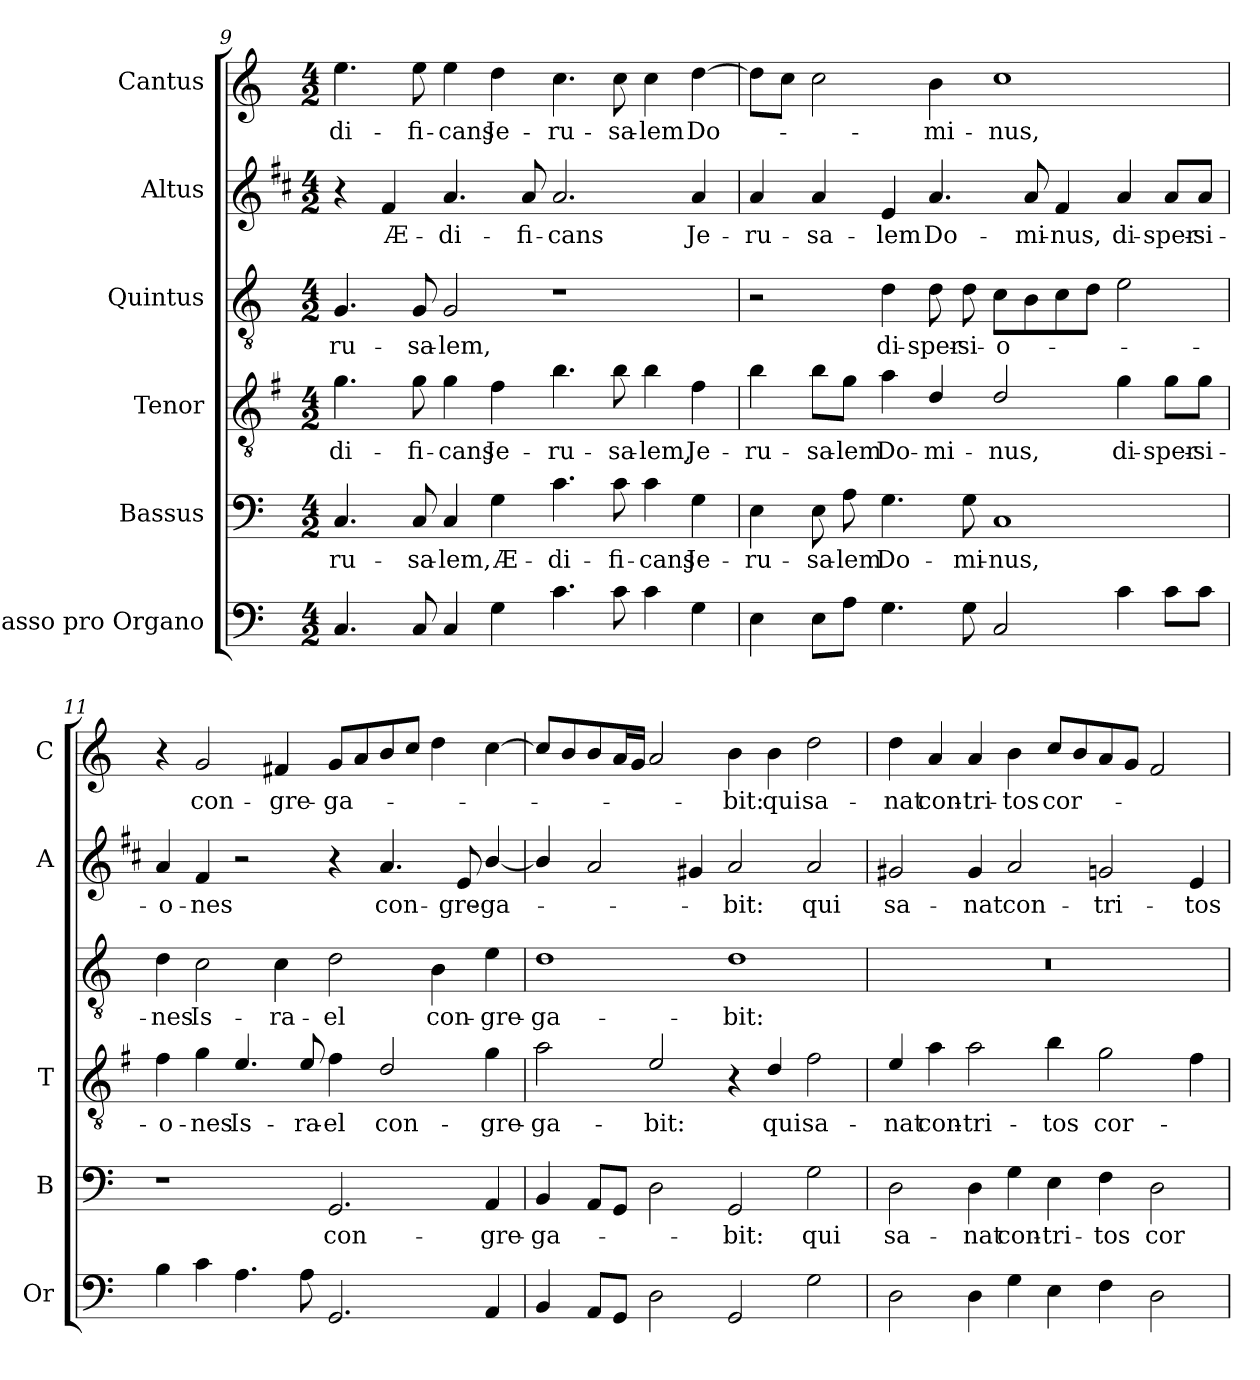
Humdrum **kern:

**kern	**kern	**text	**kern	**text	**kern	**text	**kern	**text	**kern	**text
*part6	*part5	*part5	*part4	*part4	*part3	*part3	*part2	*part2	*part1	*part1
*staff6	*staff5	*staff5	*staff4	*staff4	*staff3	*staff3	*staff2	*staff2	*staff1	*staff1
*I"Basso pro Organo	*I"Bassus	*	*I"Tenor	*	*I"Quintus	*	*I"Altus	*	*I"Cantus	*
*I'Or	*I'B	*	*I'T	*	*	*	*I'A	*	*I'C	*
*clefF4	*clefF4	*	*clefGv2	*	*clefGv2	*	*clefG2	*	*clefG2	*
*	*	*	*ITrd4c7	*	*	*	*ITrd1c2	*	*	*
*k[]	*k[]	*	*k[]	*	*k[]	*	*k[]	*	*k[]	*
*C:	*C:	*	*C:	*	*C:	*	*C:	*	*C:	*
*M4/2	*M4/2	*	*M4/2	*	*M4/2	*	*M4/2	*	*M4/2	*
=9	=9	=9	=9	=9	=9	=9	=9	=9	=9	=9
!	!	!LO:LY:b	!	!LO:LY:b	!	!LO:LY:b	!	!	!	!LO:LY:b
4.C/	4.C/	-ru-	4.c\	-di-	4.G/	-ru-	4r	.	4.ee\	-di-
!	!	!	!	!	!	!	!	!LO:LY:b	!	!
.	.	.	.	.	.	.	4e/	Æ-	.	.
!	!	!LO:LY:b	!	!LO:LY:b	!	!LO:LY:b	!	!	!	!LO:LY:b
8C/	8C/	-sa-	8c\	-fi-	8G/	-sa-	.	.	8ee\	-fi-
!	!	!LO:LY:b	!	!LO:LY:b	!	!LO:LY:b	!	!LO:LY:b	!	!LO:LY:b
4C/	4C/	-lem,	4c\	-cans	2G/	-lem,	4.g/	-di-	4ee\	-cans
!	!	!LO:LY:b	!	!LO:LY:b	!	!	!	!	!	!LO:LY:b
4G\	4G\	Æ-	4B\	Je-	.	.	.	.	4dd\	Je-
!	!	!	!	!	!	!	!	!LO:LY:b	!	!
.	.	.	.	.	.	.	8g/	-fi-	.	.
!	!	!LO:LY:b	!	!LO:LY:b	!	!	!	!LO:LY:b	!	!LO:LY:b
4.c\	4.c\	-di-	4.e\	-ru-	1r	.	2.g/	-cans	4.cc\	-ru-
!	!	!LO:LY:b	!	!LO:LY:b	!	!	!	!	!	!LO:LY:b
8c\	8c\	-fi-	8e\	-sa-	.	.	.	.	8cc\	-sa-
!	!	!LO:LY:b	!	!LO:LY:b	!	!	!	!	!	!LO:LY:b
4c\	4c\	-cans	4e\	-lem,	.	.	.	.	4cc\	-lem
!	!	!LO:LY:b	!	!LO:LY:b	!	!	!	!LO:LY:b	!	!LO:LY:b
4G\	4G\	Je-	4B\	Je-	.	.	4g/	Je-	[4dd\	Do-
!!LO:PB:g=z
=10	=10	=10	=10	=10	=10	=10	=10	=10	=10	=10
!	!	!LO:LY:b	!	!LO:LY:b	!	!	!	!LO:LY:b	!	!
4E\	4E\	-ru-	4e\	-ru-	2r	.	4g/	-ru-	8dd\L]	.
.	.	.	.	.	.	.	.	.	8cc\J	.
!	!	!LO:LY:b	!	!LO:LY:b	!	!	!	!LO:LY:b	!	!
8E\L	8E\	-sa-	8e\L	-sa-	.	.	4g/	-sa-	2cc\	.
!	!	!LO:LY:b	!	!LO:LY:b	!	!	!	!	!	!
8A\J	8A\	-lem	8c\J	-lem	.	.	.	.	.	.
!	!	!LO:LY:b	!	!LO:LY:b	!	!LO:LY:b	!	!LO:LY:b	!	!
4.G\	4.G\	Do-	4d\	Do-	4d\	di-	4d/	-lem	.	.
!	!	!	!	!LO:LY:b	!	!LO:LY:b	!	!LO:LY:b	!	!LO:LY:b
.	.	.	4G/	-mi-	8d\	-sper-	4.g/	Do-	4b\	-mi-
!	!	!LO:LY:b	!	!	!	!LO:LY:b	!	!	!	!
8G\	8G\	-mi-	.	.	8d\	-si-	.	.	.	.
!	!	!LO:LY:b	!	!LO:LY:b	!	!LO:LY:b	!	!	!	!LO:LY:b
2C/	1C	-nus,	2G/	-nus,	8c\L	-o-	.	.	1cc	-nus,
!	!	!	!	!	!	!	!	!LO:LY:b	!	!
.	.	.	.	.	8B\	.	8g/	-mi-	.	.
!	!	!	!	!	!	!	!	!LO:LY:b	!	!
.	.	.	.	.	8c\	.	4e/	-nus,	.	.
.	.	.	.	.	8d\J	.	.	.	.	.
!	!	!	!	!LO:LY:b	!	!	!	!LO:LY:b	!	!
4c\	.	.	4c\	di-	2e\	.	4g/	di-	.	.
!	!	!	!	!LO:LY:b	!	!	!	!LO:LY:b	!	!
8c\L	.	.	8c\L	-sper-	.	.	8g/L	-sper-	.	.
!	!	!	!	!LO:LY:b	!	!	!	!LO:LY:b	!	!
8c\J	.	.	8c\J	-si-	.	.	8g/J	-si-	.	.
=11	=11	=11	=11	=11	=11	=11	=11	=11	=11	=11
!	!	!	!	!LO:LY:b	!	!LO:LY:b	!	!LO:LY:b	!	!
4B\	1r	.	4B\	-o-	4d\	-nes	4g/	-o-	4r	.
!	!	!	!	!LO:LY:b	!	!LO:LY:b	!	!LO:LY:b	!	!LO:LY:b
4c\	.	.	4c\	-nes	2c\	Is-	4e/	-nes	2g/	con-
!	!	!	!	!LO:LY:b	!	!	!	!	!	!
4.A\	.	.	4.A/	Is-	.	.	2r	.	.	.
!	!	!	!	!	!	!LO:LY:b	!	!	!	!LO:LY:b
.	.	.	.	.	4c\	-ra-	.	.	4f#X/	-gre-
!	!	!	!	!LO:LY:b	!	!	!	!	!	!
8A\	.	.	8A/	-ra-	.	.	.	.	.	.
!	!	!LO:LY:b	!	!LO:LY:b	!	!LO:LY:b	!	!	!	!LO:LY:b
2.GG/	2.GG/	con-	4B\	-el	2d\	-el	4r	.	8g/L	-ga-
.	.	.	.	.	.	.	.	.	8a/	.
!	!	!	!	!LO:LY:b	!	!	!	!LO:LY:b	!	!
.	.	.	2G/	con-	.	.	4.g/	con-	8b/	.
.	.	.	.	.	.	.	.	.	8cc/J	.
!	!	!	!	!	!	!LO:LY:b	!	!	!	!
.	.	.	.	.	4B\	con-	.	.	4dd\	.
!	!	!	!	!	!	!	!	!LO:LY:b	!	!
.	.	.	.	.	.	.	8d/	-gre-	.	.
!	!	!LO:LY:b	!	!LO:LY:b	!	!LO:LY:b	!	!LO:LY:b	!	!
4AA/	4AA/	-gre-	4c\	-gre-	4e\	-gre-	[4a/	-ga-	[4cc\	.
=12	=12	=12	=12	=12	=12	=12	=12	=12	=12	=12
!	!	!LO:LY:b	!	!LO:LY:b	!	!LO:LY:b	!	!	!	!
4BB/	4BB/	-ga-	2d\	-ga-	1d	-ga-	4a/]	.	8cc/L]	.
.	.	.	.	.	.	.	.	.	8b/	.
8AA/L	8AA/L	.	.	.	.	.	2g/	.	8b/	.
8GG/J	8GG/J	.	.	.	.	.	.	.	16a/L	.
.	.	.	.	.	.	.	.	.	16g/JJ	.
!	!	!	!	!LO:LY:b	!	!	!	!	!	!
2D\	2D\	.	2A/	-bit:	.	.	.	.	2a/	.
.	.	.	.	.	.	.	4f#X/	.	.	.
!	!	!LO:LY:b	!	!	!	!LO:LY:b	!	!LO:LY:b	!	!LO:LY:b
2GG/	2GG/	-bit:	4r	.	1d	-bit:	2g/	-bit:	4b\	-bit:
!	!	!	!	!LO:LY:b	!	!	!	!	!	!LO:LY:b
.	.	.	4G/	qui	.	.	.	.	4b\	qui
!	!	!LO:LY:b	!	!LO:LY:b	!	!	!	!LO:LY:b	!	!LO:LY:b
2G\	2G\	qui	2B\	sa-	.	.	2g/	qui	2dd\	sa-
!!LO:LB:g=z
=13	=13	=13	=13	=13	=13	=13	=13	=13	=13	=13
!	!	!LO:LY:b	!	!LO:LY:b	!	!	!	!LO:LY:b	!	!LO:LY:b
2D\	2D\	sa-	4A/	-nat	0r	.	2f#X/	sa-	4dd\	-nat
!	!	!	!	!LO:LY:b	!	!	!	!	!	!LO:LY:b
.	.	.	4d\	con-	.	.	.	.	4a/	con-
!	!	!LO:LY:b	!	!LO:LY:b	!	!	!	!LO:LY:b	!	!LO:LY:b
4D\	4D\	-nat	2d\	-tri-	.	.	4f#/	-nat	4a/	-tri-
!	!	!LO:LY:b	!	!	!	!	!	!LO:LY:b	!	!LO:LY:b
4G\	4G\	con-	.	.	.	.	2g/	con-	4b\	-tos
!	!	!LO:LY:b	!	!LO:LY:b	!	!	!	!	!	!LO:LY:b
4E\	4E\	-tri-	4e\	-tos	.	.	.	.	8cc/L	cor-
.	.	.	.	.	.	.	.	.	8b/	.
!	!	!LO:LY:b	!	!LO:LY:b	!	!	!	!LO:LY:b	!	!
4F\	4F\	-tos	2c\	cor-	.	.	2fn/	-tri-	8a/	.
.	.	.	.	.	.	.	.	.	8g/J	.
!	!	!LO:LY:b	!	!	!	!	!	!	!	!
2D\	2D\	cor-	.	.	.	.	.	.	2f/	.
!	!	!	!	!	!	!	!	!LO:LY:b	!	!
.	.	.	4B\	.	.	.	4d/	-tos	.	.
=	=	=	=	=	=	=	=	=	=	=
*-	*-	*-	*-	*-	*-	*-	*-	*-	*-	*-
